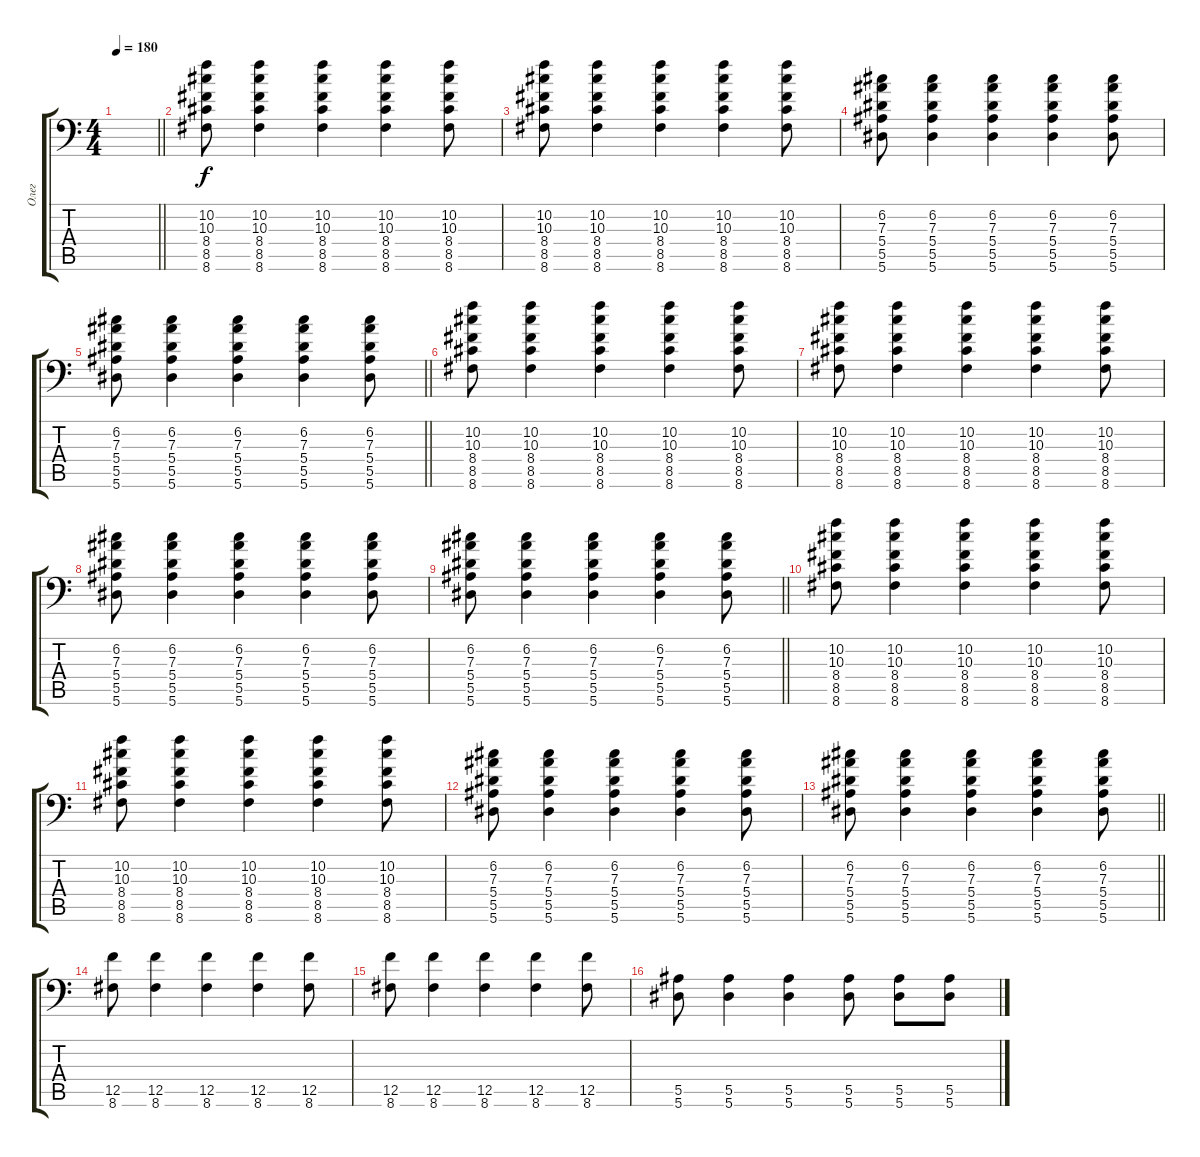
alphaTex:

\track ("Олег" "Олег") {instrument distortionguitar}
\staff {score tabs}
\tuning (C4 G3 Eb3 Bb2 F2 Bb1) {hide}
\ts (4 4)
\tempo 180
\clef f4
\barLineRight lightlight
\ks c
|
\section ("" "")
(10.2 10.3 8.4 8.5 8.6).8 (10.2 10.3 8.4 8.5 8.6).4 (10.2 10.3 8.4 8.5 8.6).4 (10.2 10.3 8.4 8.5 8.6).4 (10.2 10.3 8.4 8.5 8.6).8 |
(10.2 10.3 8.4 8.5 8.6).8 (10.2 10.3 8.4 8.5 8.6).4 (10.2 10.3 8.4 8.5 8.6).4 (10.2 10.3 8.4 8.5 8.6).4 (10.2 10.3 8.4 8.5 8.6).8 |
(6.2 7.3 5.4 5.5 5.6).8 (6.2 7.3 5.4 5.5 5.6).4 (6.2 7.3 5.4 5.5 5.6).4 (6.2 7.3 5.4 5.5 5.6).4 (6.2 7.3 5.4 5.5 5.6).8 |
\barLineRight lightlight
(6.2 7.3 5.4 5.5 5.6).8 (6.2 7.3 5.4 5.5 5.6).4 (6.2 7.3 5.4 5.5 5.6).4 (6.2 7.3 5.4 5.5 5.6).4 (6.2 7.3 5.4 5.5 5.6).8 |
(10.2 10.3 8.4 8.5 8.6).8 (10.2 10.3 8.4 8.5 8.6).4 (10.2 10.3 8.4 8.5 8.6).4 (10.2 10.3 8.4 8.5 8.6).4 (10.2 10.3 8.4 8.5 8.6).8 |
(10.2 10.3 8.4 8.5 8.6).8 (10.2 10.3 8.4 8.5 8.6).4 (10.2 10.3 8.4 8.5 8.6).4 (10.2 10.3 8.4 8.5 8.6).4 (10.2 10.3 8.4 8.5 8.6).8 |
(6.2 7.3 5.4 5.5 5.6).8 (6.2 7.3 5.4 5.5 5.6).4 (6.2 7.3 5.4 5.5 5.6).4 (6.2 7.3 5.4 5.5 5.6).4 (6.2 7.3 5.4 5.5 5.6).8 |
\barLineRight lightlight
(6.2 7.3 5.4 5.5 5.6).8 (6.2 7.3 5.4 5.5 5.6).4 (6.2 7.3 5.4 5.5 5.6).4 (6.2 7.3 5.4 5.5 5.6).4 (6.2 7.3 5.4 5.5 5.6).8 |
(10.2 10.3 8.4 8.5 8.6).8 (10.2 10.3 8.4 8.5 8.6).4 (10.2 10.3 8.4 8.5 8.6).4 (10.2 10.3 8.4 8.5 8.6).4 (10.2 10.3 8.4 8.5 8.6).8 |
(10.2 10.3 8.4 8.5 8.6).8 (10.2 10.3 8.4 8.5 8.6).4 (10.2 10.3 8.4 8.5 8.6).4 (10.2 10.3 8.4 8.5 8.6).4 (10.2 10.3 8.4 8.5 8.6).8 |
(6.2 7.3 5.4 5.5 5.6).8 (6.2 7.3 5.4 5.5 5.6).4 (6.2 7.3 5.4 5.5 5.6).4 (6.2 7.3 5.4 5.5 5.6).4 (6.2 7.3 5.4 5.5 5.6).8 |
\barLineRight lightlight
(6.2 7.3 5.4 5.5 5.6).8 (6.2 7.3 5.4 5.5 5.6).4 (6.2 7.3 5.4 5.5 5.6).4 (6.2 7.3 5.4 5.5 5.6).4 (6.2 7.3 5.4 5.5 5.6).8 |
(12.5 8.6).8 (12.5 8.6).4 (12.5 8.6).4 (12.5 8.6).4 (12.5 8.6).8 |
(12.5 8.6).8 (12.5 8.6).4 (12.5 8.6).4 (12.5 8.6).4 (12.5 8.6).8 |
(5.5 5.6).8 (5.5 5.6).4 (5.5 5.6).4 (5.5 5.6).8 (5.5 5.6).8 (5.5 5.6).8
